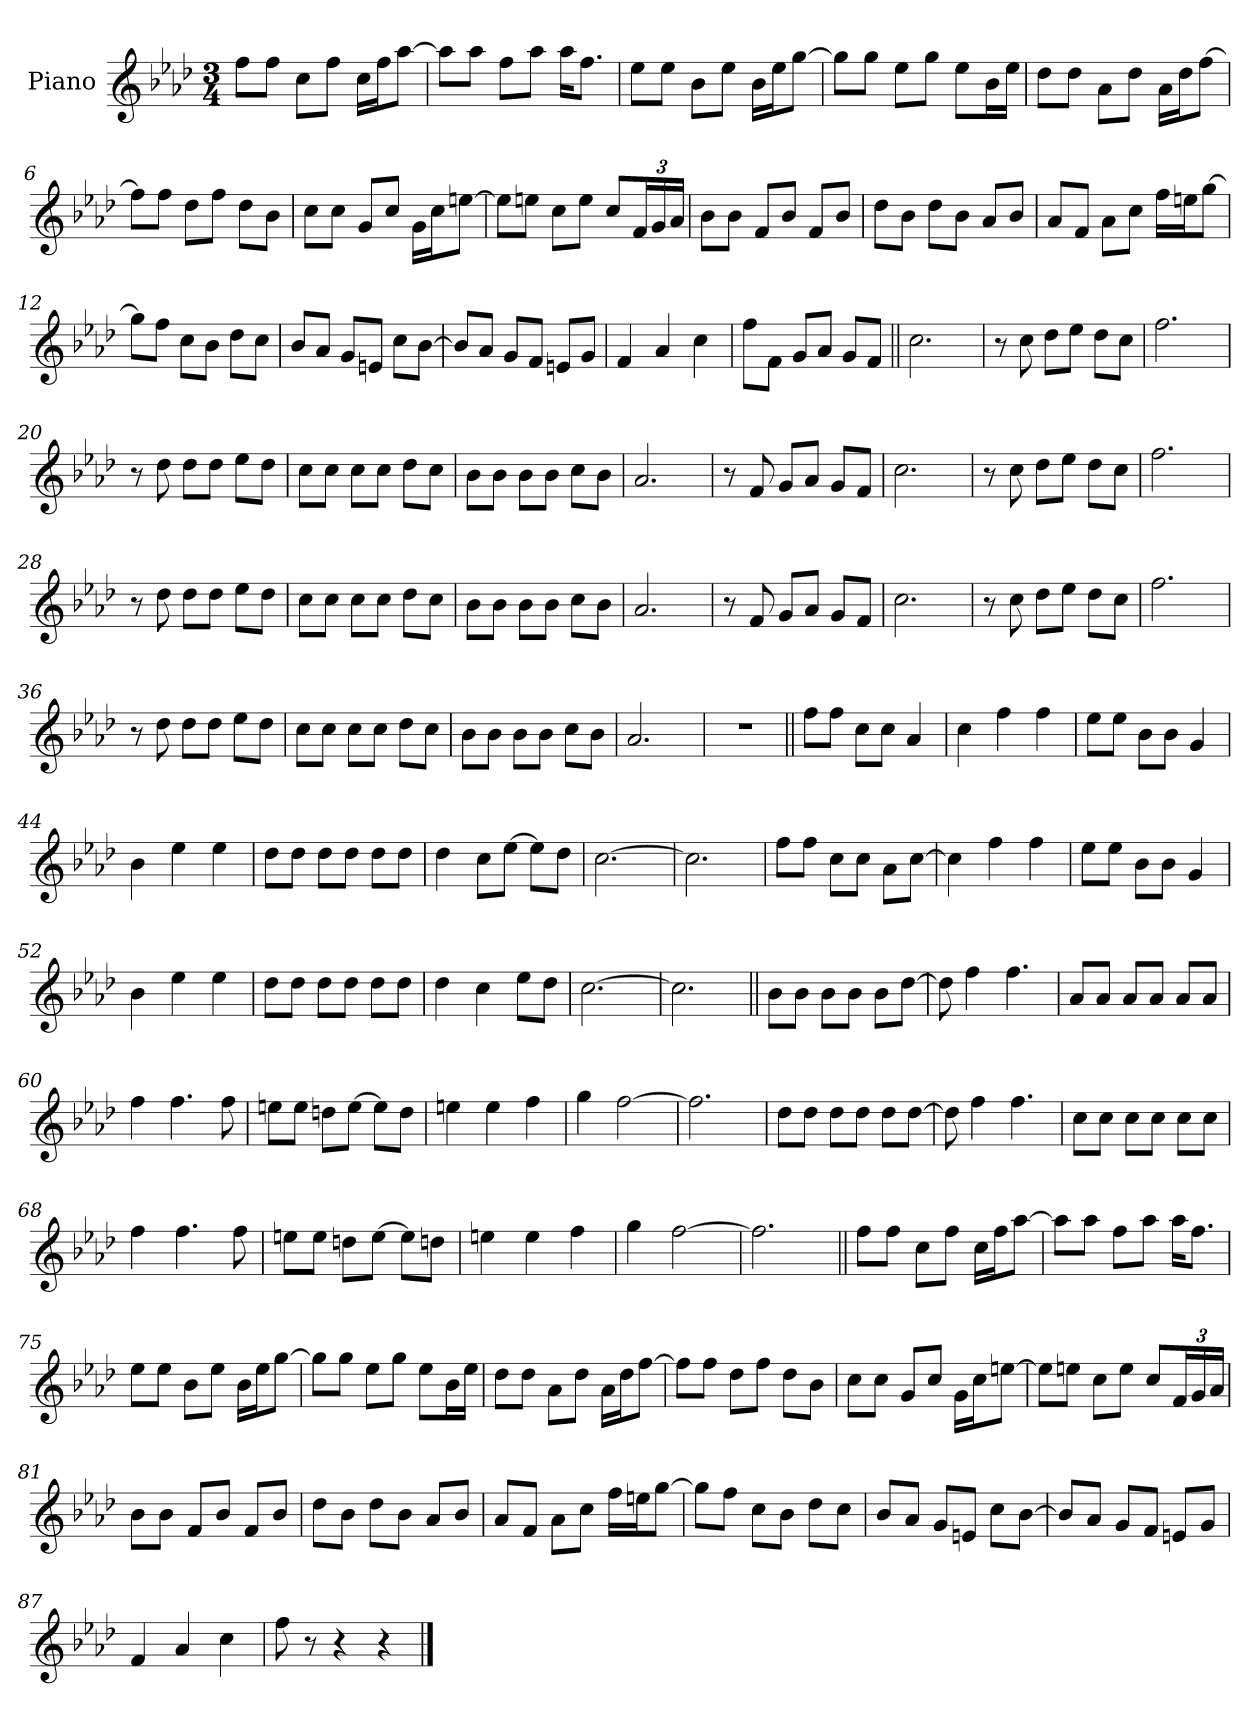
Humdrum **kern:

**kern
*part1
*staff1
*I"Piano
*I'Pno.
*clefG2
*k[b-e-a-d-]
*M3/4
*MM135
=1
8ff!L
8ff!J
8cc!L
8ff!J
16cc!LL
16ff!J
[8aa-!J
=2
8aa-!L]
8aa-!J
8ff!L
8aa-!J
16aa-!KL
8.ff!J
=3
8ee-!L
8ee-!J
8b-!L
8ee-!J
16b-!LL
16ee-!J
[8gg!J
=4
8gg!L]
8gg!J
8ee-!L
8gg!J
8ee-!L
16b-!L
16ee-!JJ
=5
8dd-!L
8dd-!J
8a-!L
8dd-!J
16a-!LL
16dd-!J
[8ff!J
=6
8ff!L]
8ff!J
8dd-!L
8ff!J
8dd-!L
8b-!J
=7
8cc!L
8cc!J
8g!L
8cc!J
16g!LL
16cc!J
[8een!J
=8
8ee!L]
8een!J
8cc!L
8ee!J
8cc!L
*Xbrackettup
24f!L
24g!
24a-!JJ
=9
8b-!L
8b-!J
8f!L
8b-!J
8f!L
8b-!J
=10
8dd-!L
8b-!J
8dd-!L
8b-!J
8a-!L
8b-!J
=11
8a-!L
8f!J
8a-!L
8cc!J
16ff!LL
16een!J
[8gg!J
=12
8gg!L]
8ff!J
8cc!L
8b-!J
8dd-!L
8cc!J
=13
8b-!L
8a-!J
8g!L
8en!J
8cc!L
[8b-!J
=14
8b-!L]
8a-!J
8g!L
8f!J
8en!L
8g!J
=15
4f!
4a-!
4cc!
=16
8ff!L
8fJ
8gL
8a-J
8gL
8fJ
=17||
2.cc
=18
8r
8cc
8dd-L
8ee-J
8dd-L
8ccJ
=19
2.ff
=20
8r
8dd-
8dd-L
8dd-J
8ee-L
8dd-J
=21
8ccL
8ccJ
8ccL
8ccJ
8dd-L
8ccJ
=22
8b-L
8b-J
8b-L
8b-J
8ccL
8b-J
=23
2.a-
=24
8r
8f
8gL
8a-J
8gL
8fJ
=25
2.cc
=26
8r
8cc
8dd-L
8ee-J
8dd-L
8ccJ
=27
2.ff
=28
8r
8dd-
8dd-L
8dd-J
8ee-L
8dd-J
=29
8ccL
8ccJ
8ccL
8ccJ
8dd-L
8ccJ
=30
8b-L
8b-J
8b-L
8b-J
8ccL
8b-J
=31
2.a-
=32
8r
8f
8gL
8a-J
8gL
8fJ
=33
2.cc
=34
8r
8cc
8dd-L
8ee-J
8dd-L
8ccJ
=35
2.ff
=36
8r
8dd-
8dd-L
8dd-J
8ee-L
8dd-J
=37
8ccL
8ccJ
8ccL
8ccJ
8dd-L
8ccJ
=38
8b-L
8b-J
8b-L
8b-J
8ccL
8b-J
=39
2.a-
=40
2.r
=41||
8ffL
8ffJ
8ccL
8ccJ
4a-
=42
4cc
4ff
4ff
=43
8ee-L
8ee-J
8b-L
8b-J
4g
=44
4b-
4ee-
4ee-
=45
8dd-L
8dd-J
8dd-L
8dd-J
8dd-L
8dd-J
=46
4dd-
8ccL
[8ee-J
8ee-L]
8dd-J
=47
[2.cc
=48
2.cc]
=49
8ffL
8ffJ
8ccL
8ccJ
8a-L
[8ccJ
=50
4cc]
4ff
4ff
=51
8ee-L
8ee-J
8b-L
8b-J
4g
=52
4b-
4ee-
4ee-
=53
8dd-L
8dd-J
8dd-L
8dd-J
8dd-L
8dd-J
=54
4dd-
4cc
8ee-L
8dd-J
=55
[2.cc
=56
2.cc]
=57||
8b-L
8b-J
8b-L
8b-J
8b-L
[8dd-J
=58
8dd-]
4ff
4.ff
=59
8a-L
8a-J
8a-L
8a-J
8a-L
8a-J
=60
4ff
4.ff
8ff
=61
8eenL
8eeJ
8ddnL
[8eeJ
8eeL]
8ddJ
=62
4een
4ee
4ff
=63
4gg
[2ff
=64
2.ff]
=65
8dd-L
8dd-J
8dd-L
8dd-J
8dd-L
[8dd-J
=66
8dd-]
4ff
4.ff
=67
8ccL
8ccJ
8ccL
8ccJ
8ccL
8ccJ
=68
4ff
4.ff
8ff
=69
8eenL
8eeJ
8ddnL
[8eeJ
8eeL]
8ddnJ
=70
4een
4ee
4ff
=71
4gg
[2ff
=72
2.ff]
=73||
8ff!L
8ff!J
8cc!L
8ff!J
16cc!LL
16ff!J
[8aa-!J
=74
8aa-!L]
8aa-!J
8ff!L
8aa-!J
16aa-!KL
8.ff!J
=75
8ee-!L
8ee-!J
8b-!L
8ee-!J
16b-!LL
16ee-!J
[8gg!J
=76
8gg!L]
8gg!J
8ee-!L
8gg!J
8ee-!L
16b-!L
16ee-!JJ
=77
8dd-!L
8dd-!J
8a-!L
8dd-!J
16a-!LL
16dd-!J
[8ff!J
=78
8ff!L]
8ff!J
8dd-!L
8ff!J
8dd-!L
8b-!J
=79
8cc!L
8cc!J
8g!L
8cc!J
16g!LL
16cc!J
[8een!J
=80
8ee!L]
8een!J
8cc!L
8ee!J
8cc!L
24f!L
24g!
24a-!JJ
=81
8b-!L
8b-!J
8f!L
8b-!J
8f!L
8b-!J
=82
8dd-!L
8b-!J
8dd-!L
8b-!J
8a-!L
8b-!J
=83
8a-!L
8f!J
8a-!L
8cc!J
16ff!LL
16een!J
[8gg!J
=84
8gg!L]
8ff!J
8cc!L
8b-!J
8dd-!L
8cc!J
=85
8b-!L
8a-!J
8g!L
8en!J
8cc!L
[8b-!J
=86
8b-!L]
8a-!J
8g!L
8f!J
8en!L
8g!J
=87
4f!
4a-!
4cc!
=88
8ff!
8r
4r
4r
==
*-
